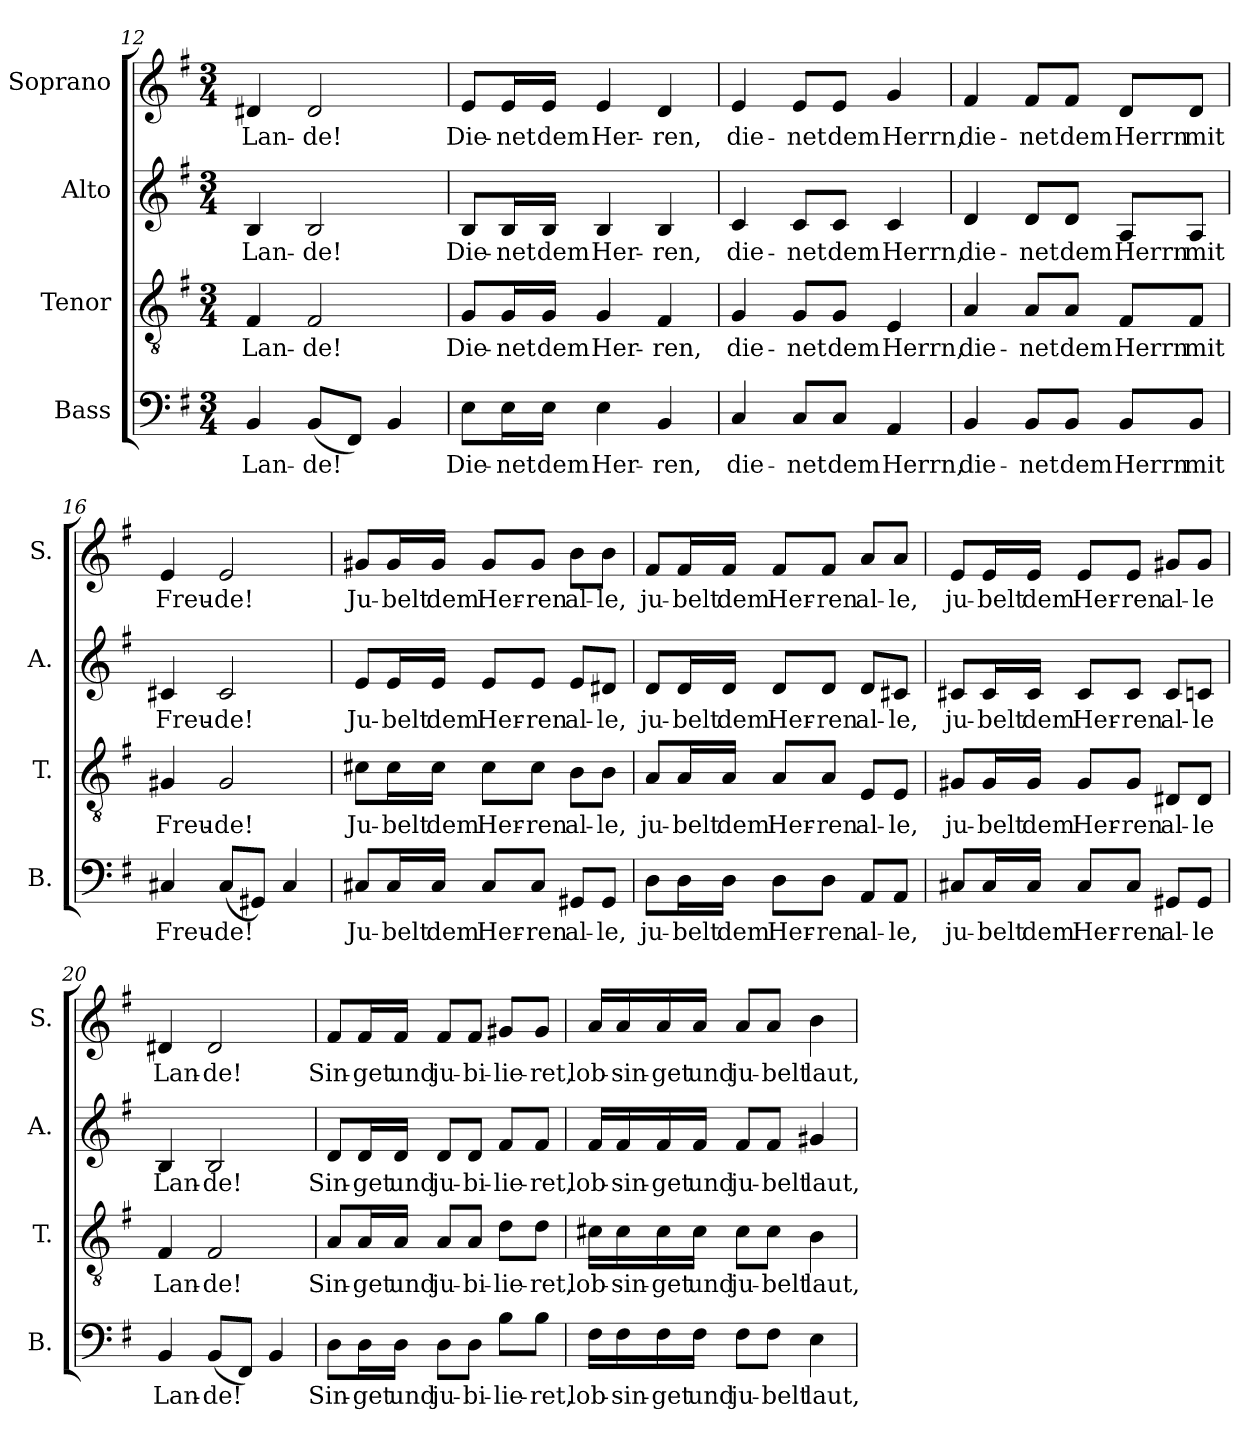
**kern	**text	**kern	**text	**kern	**text	**kern	**text
*part4	*part4	*part3	*part3	*part2	*part2	*part1	*part1
*staff4	*staff4	*staff3	*staff3	*staff2	*staff2	*staff1	*staff1
*I"Bass	*	*I"Tenor	*	*I"Alto	*	*I"Soprano	*
*I'B.	*	*I'T.	*	*I'A.	*	*I'S.	*
*clefF4	*	*clefGv2	*	*clefG2	*	*clefG2	*
*k[f#]	*	*k[f#]	*	*k[f#]	*	*k[f#]	*
*G:	*	*G:	*	*G:	*	*G:	*
*M3/4	*	*M3/4	*	*M3/4	*	*M3/4	*
=12	=12	=12	=12	=12	=12	=12	=12
4BB/	Lan-	4F#/	Lan-	4B/	Lan-	4d#X/	Lan-
(8BB/L	-de!	2F#/	-de!	2B/	-de!	2d#/	-de!
8FF#/J)	.	.	.	.	.	.	.
4BB/	.	.	.	.	.	.	.
!!LO:LB:g=z
=13	=13	=13	=13	=13	=13	=13	=13
8E\L	Die-	8G/L	Die-	8B/L	Die-	8e/L	Die-
16E\L	-net	16G/L	-net	16B/L	-net	16e/L	-net
16E\JJ	dem	16G/JJ	dem	16B/JJ	dem	16e/JJ	dem
4E\	Her-	4G/	Her-	4B/	Her-	4e/	Her-
4BB/	-ren,	4F#/	-ren,	4B/	-ren,	4d/	-ren,
=14	=14	=14	=14	=14	=14	=14	=14
4C/	die-	4G/	die-	4c/	die-	4e/	die-
8C/L	-net	8G/L	-net	8c/L	-net	8e/L	-net
8C/J	dem	8G/J	dem	8c/J	dem	8e/J	dem
4AA/	Herrn,	4E/	Herrn,	4c/	Herrn,	4g/	Herrn,
=15	=15	=15	=15	=15	=15	=15	=15
4BB/	die-	4A/	die-	4d/	die-	4f#/	die-
8BB/L	-net	8A/L	-net	8d/L	-net	8f#/L	-net
8BB/J	dem	8A/J	dem	8d/J	dem	8f#/J	dem
8BB/L	Herrn	8F#/L	Herrn	8A/L	Herrn	8d/L	Herrn
8BB/J	mit	8F#/J	mit	8A/J	mit	8d/J	mit
=16	=16	=16	=16	=16	=16	=16	=16
4C#X/	Freu-	4G#X/	Freu-	4c#X/	Freu-	4e/	Freu-
(8C#/L	-de!	2G#/	-de!	2c#/	-de!	2e/	-de!
8GG#X/J)	.	.	.	.	.	.	.
4C#/	.	.	.	.	.	.	.
!!LO:LB:g=z
=17	=17	=17	=17	=17	=17	=17	=17
8C#X/L	Ju-	8c#X\L	Ju-	8e/L	Ju-	8g#X/L	Ju-
16C#/L	-belt	16c#\L	-belt	16e/L	-belt	16g#/L	-belt
16C#/JJ	dem	16c#\JJ	dem	16e/JJ	dem	16g#/JJ	dem
8C#/L	Her-	8c#\L	Her-	8e/L	Her-	8g#/L	Her-
8C#/J	-ren	8c#\J	-ren	8e/J	-ren	8g#/J	-ren
8GG#X/L	al-	8B\L	al-	8e/L	al-	8b\L	al-
8GG#/J	-le,	8B\J	-le,	8d#X/J	-le,	8b\J	-le,
=18	=18	=18	=18	=18	=18	=18	=18
8D\L	ju-	8A/L	ju-	8d/L	ju-	8f#/L	ju-
16D\L	-belt	16A/L	-belt	16d/L	-belt	16f#/L	-belt
16D\JJ	dem	16A/JJ	dem	16d/JJ	dem	16f#/JJ	dem
8D\L	Her-	8A/L	Her-	8d/L	Her-	8f#/L	Her-
8D\J	-ren	8A/J	-ren	8d/J	-ren	8f#/J	-ren
8AA/L	al-	8E/L	al-	8d/L	al-	8a/L	al-
8AA/J	-le,	8E/J	-le,	8c#X/J	-le,	8a/J	-le,
=19	=19	=19	=19	=19	=19	=19	=19
8C#X/L	ju-	8G#X/L	ju-	8c#X/L	ju-	8e/L	ju-
16C#/L	-belt	16G#/L	-belt	16c#/L	-belt	16e/L	-belt
16C#/JJ	dem	16G#/JJ	dem	16c#/JJ	dem	16e/JJ	dem
8C#/L	Her-	8G#/L	Her-	8c#/L	Her-	8e/L	Her-
8C#/J	-ren	8G#/J	-ren	8c#/J	-ren	8e/J	-ren
8GG#X/L	al-	8D#X/L	al-	8c#/L	al-	8g#X/L	al-
8GG#/J	-le	8D#/J	-le	8cn/J	-le	8g#/J	-le
!!LO:PB:g=z
=20	=20	=20	=20	=20	=20	=20	=20
4BB/	Lan-	4F#/	Lan-	4B/	Lan-	4d#X/	Lan-
(8BB/L	-de!	2F#/	-de!	2B/	-de!	2d#/	-de!
8FF#/J)	.	.	.	.	.	.	.
4BB/	.	.	.	.	.	.	.
=21	=21	=21	=21	=21	=21	=21	=21
8D\L	Sin-	8A/L	Sin-	8d/L	Sin-	8f#/L	Sin-
16D\L	-get	16A/L	-get	16d/L	-get	16f#/L	-get
16D\JJ	und	16A/JJ	und	16d/JJ	und	16f#/JJ	und
8D\L	ju-	8A/L	ju-	8d/L	ju-	8f#/L	ju-
8D\J	-bi-	8A/J	-bi-	8d/J	-bi-	8f#/J	-bi-
8B\L	-lie-	8d\L	-lie-	8f#/L	-lie-	8g#X/L	-lie-
8B\J	-ret,	8d\J	-ret,	8f#/J	-ret,	8g#/J	-ret,
=22	=22	=22	=22	=22	=22	=22	=22
16F#\LL	lob-	16c#X\LL	lob-	16f#/LL	lob-	16a/LL	lob-
16F#\	-sin-	16c#\	-sin-	16f#/	-sin-	16a/	-sin-
16F#\	-get	16c#\	-get	16f#/	-get	16a/	-get
16F#\JJ	und	16c#\JJ	und	16f#/JJ	und	16a/JJ	und
8F#\L	ju-	8c#\L	ju-	8f#/L	ju-	8a/L	ju-
8F#\J	-belt	8c#\J	-belt	8f#/J	-belt	8a/J	-belt
4E\	laut,	4B\	laut,	4g#X/	laut,	4b\	laut,
=	=	=	=	=	=	=	=
*-	*-	*-	*-	*-	*-	*-	*-
